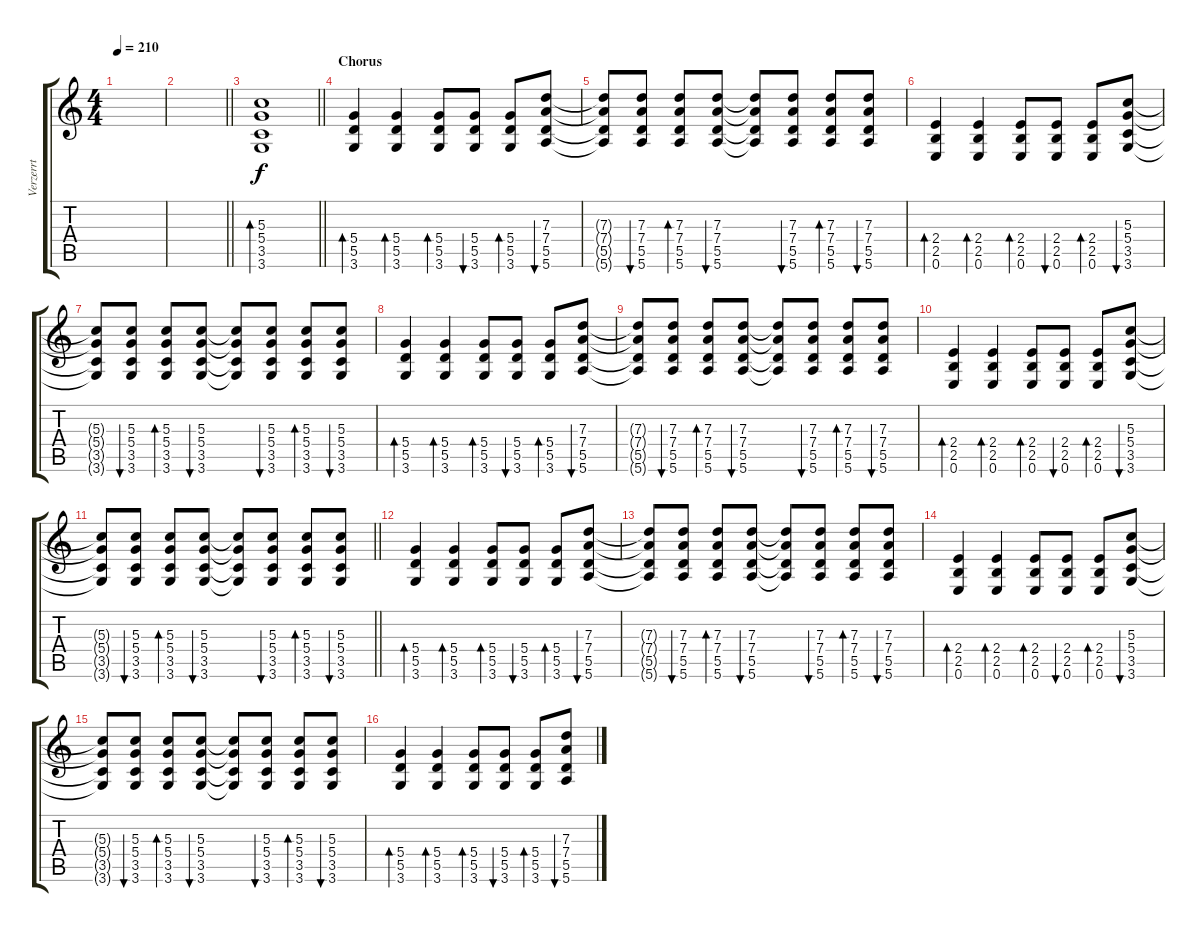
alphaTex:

\track ("Verzerrt" "Verzerrt") {instrument distortionguitar}
\staff {score tabs}
\tuning (E4 B3 G3 D3 A2 E2) {hide}
\ts (4 4)
\tempo 210
\clef g2
\ks c
|
\barLineRight lightlight
|
\barLineRight lightlight
(5.3 5.4 3.5 3.6).1{bd 60} |
\section ("" "Chorus")
(5.4 5.5 3.6).4{bd 60} (5.4 5.5 3.6).4{bd 60} (5.4 5.5 3.6).8{bd 60} (5.4 5.5 3.6).8{bu 60} (5.4 5.5 3.6).8{bd 60} (7.3 7.4 5.5 5.6).8{bu 60} |
(7.3{t} 7.4{t} 5.5{t} 5.6{t}).8 (7.3 7.4 5.5 5.6).8{bu 60} (7.3 7.4 5.5 5.6).8{bd 60} (7.3 7.4 5.5 5.6).8{bu 60} (7.3{t} 7.4{t} 5.5{t} 5.6{t}).8 (7.3 7.4 5.5 5.6).8{bu 60} (7.3 7.4 5.5 5.6).8{bd 60} (7.3 7.4 5.5 5.6).8{bu 60} |
(2.4 2.5 0.6).4{bd 60} (2.4 2.5 0.6).4{bd 60} (2.4 2.5 0.6).8{bd 60} (2.4 2.5 0.6).8{bu 60} (2.4 2.5 0.6).8{bd 60} (5.3 5.4 3.5 3.6).8{bu 60} |
(5.3{t} 5.4{t} 3.5{t} 3.6{t}).8 (5.3 5.4 3.5 3.6).8{bu 60} (5.3 5.4 3.5 3.6).8{bd 60} (5.3 5.4 3.5 3.6).8{bu 60} (5.3{t} 5.4{t} 3.5{t} 3.6{t}).8 (5.3 5.4 3.5 3.6).8{bu 60} (5.3 5.4 3.5 3.6).8{bd 60} (5.3 5.4 3.5 3.6).8{bu 60} |
(5.4 5.5 3.6).4{bd 60} (5.4 5.5 3.6).4{bd 60} (5.4 5.5 3.6).8{bd 60} (5.4 5.5 3.6).8{bu 60} (5.4 5.5 3.6).8{bd 60} (7.3 7.4 5.5 5.6).8{bu 60} |
(7.3{t} 7.4{t} 5.5{t} 5.6{t}).8 (7.3 7.4 5.5 5.6).8{bu 60} (7.3 7.4 5.5 5.6).8{bd 60} (7.3 7.4 5.5 5.6).8{bu 60} (7.3{t} 7.4{t} 5.5{t} 5.6{t}).8 (7.3 7.4 5.5 5.6).8{bu 60} (7.3 7.4 5.5 5.6).8{bd 60} (7.3 7.4 5.5 5.6).8{bu 60} |
(2.4 2.5 0.6).4{bd 60} (2.4 2.5 0.6).4{bd 60} (2.4 2.5 0.6).8{bd 60} (2.4 2.5 0.6).8{bu 60} (2.4 2.5 0.6).8{bd 60} (5.3 5.4 3.5 3.6).8{bu 60} |
\barLineRight lightlight
(5.3{t} 5.4{t} 3.5{t} 3.6{t}).8 (5.3 5.4 3.5 3.6).8{bu 60} (5.3 5.4 3.5 3.6).8{bd 60} (5.3 5.4 3.5 3.6).8{bu 60} (5.3{t} 5.4{t} 3.5{t} 3.6{t}).8 (5.3 5.4 3.5 3.6).8{bu 60} (5.3 5.4 3.5 3.6).8{bd 60} (5.3 5.4 3.5 3.6).8{bu 60} |
\section ("" "")
(5.4 5.5 3.6).4{bd 60} (5.4 5.5 3.6).4{bd 60} (5.4 5.5 3.6).8{bd 60} (5.4 5.5 3.6).8{bu 60} (5.4 5.5 3.6).8{bd 60} (7.3 7.4 5.5 5.6).8{bu 60} |
(7.3{t} 7.4{t} 5.5{t} 5.6{t}).8 (7.3 7.4 5.5 5.6).8{bu 60} (7.3 7.4 5.5 5.6).8{bd 60} (7.3 7.4 5.5 5.6).8{bu 60} (7.3{t} 7.4{t} 5.5{t} 5.6{t}).8 (7.3 7.4 5.5 5.6).8{bu 60} (7.3 7.4 5.5 5.6).8{bd 60} (7.3 7.4 5.5 5.6).8{bu 60} |
(2.4 2.5 0.6).4{bd 60} (2.4 2.5 0.6).4{bd 60} (2.4 2.5 0.6).8{bd 60} (2.4 2.5 0.6).8{bu 60} (2.4 2.5 0.6).8{bd 60} (5.3 5.4 3.5 3.6).8{bu 60} |
(5.3{t} 5.4{t} 3.5{t} 3.6{t}).8 (5.3 5.4 3.5 3.6).8{bu 60} (5.3 5.4 3.5 3.6).8{bd 60} (5.3 5.4 3.5 3.6).8{bu 60} (5.3{t} 5.4{t} 3.5{t} 3.6{t}).8 (5.3 5.4 3.5 3.6).8{bu 60} (5.3 5.4 3.5 3.6).8{bd 60} (5.3 5.4 3.5 3.6).8{bu 60} |
(5.4 5.5 3.6).4{bd 60} (5.4 5.5 3.6).4{bd 60} (5.4 5.5 3.6).8{bd 60} (5.4 5.5 3.6).8{bu 60} (5.4 5.5 3.6).8{bd 60} (7.3 7.4 5.5 5.6).8{bu 60}
